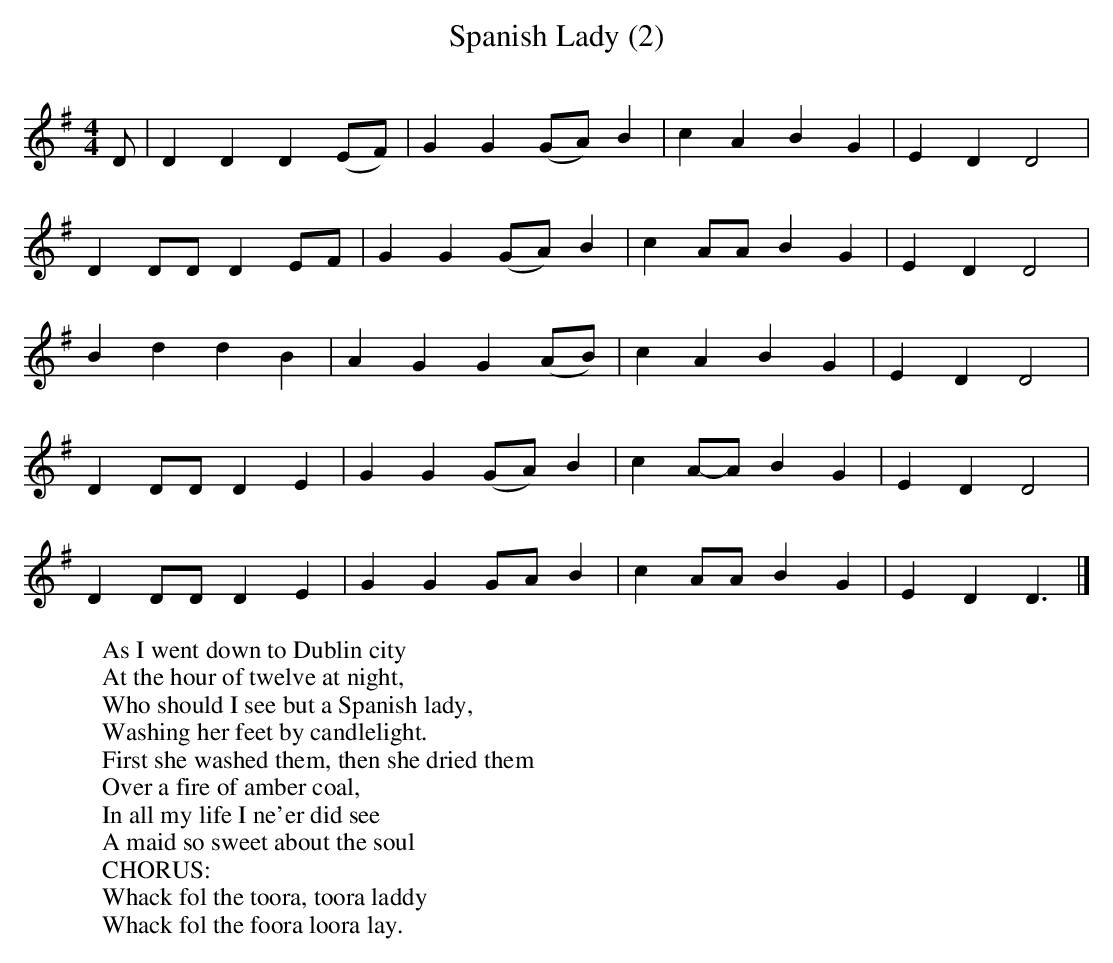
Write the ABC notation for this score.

X:1
T:Spanish Lady (2)
Q:170
M:4/4
L:1/4
K:G
D/2| D D D(E/2F/2)| G G (G/2A/2)B|c A B G|E D D2|
D D/2D/2 D E/2F/2| G G(G/2A/2) B|c A/2A/2 B G| E D D2|
B d d B | A G G (A/2B/2) | c A B G | E D D2 |
D D/2D/2 D E| G G(G/2A/2)B| cA/2-A/2 B G| E D D2|
D D/2D/2 D E| G G G/2A/2 B| c A/2A/2 B G| E D D3/2|]
W:As I went down to Dublin city
W:At the hour of twelve at night,
W:Who should I see but a Spanish lady,
W:Washing her feet by candlelight.
W:First she washed them, then she dried them
W:Over a fire of amber coal,
W:In all my life I ne'er did see
W:A maid so sweet about the soul
W:CHORUS:
W:Whack fol the toora, toora laddy
W:Whack fol the foora loora lay.
